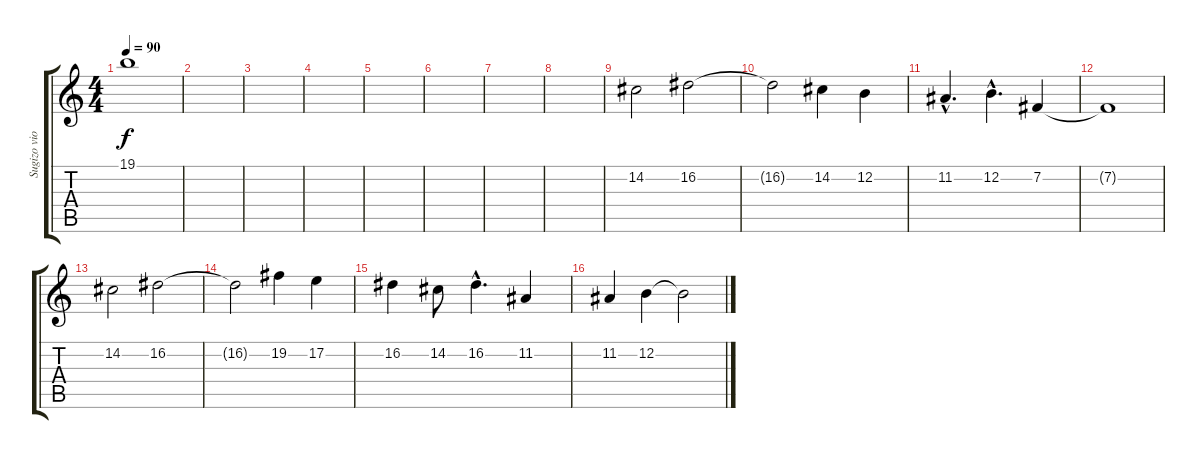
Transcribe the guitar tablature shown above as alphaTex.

\track ("Sugizo violin" "Sugizo vio") {instrument violin}
\staff {score tabs}
\tuning (E4 B3 G3 D3 A2 E2) {hide}
\ts (4 4)
\tempo 90
\clef g2
\ks c
19.1{t}.1{dy f} |
|
|
|
|
|
|
|
14.2.2 16.2.2 |
16.2{t}.2 14.2.4 12.2.4 |
11.2{hac}.4{d} 12.2{hac}.4{d} 7.2.4 |
7.2{t}.1 |
14.2.2 16.2.2 |
16.2{t}.2 19.2.4 17.2.4 |
16.2.4 14.2.8 16.2{hac}.4{d} 11.2.4 |
11.2.4 12.2.4 12.2{t}.2
